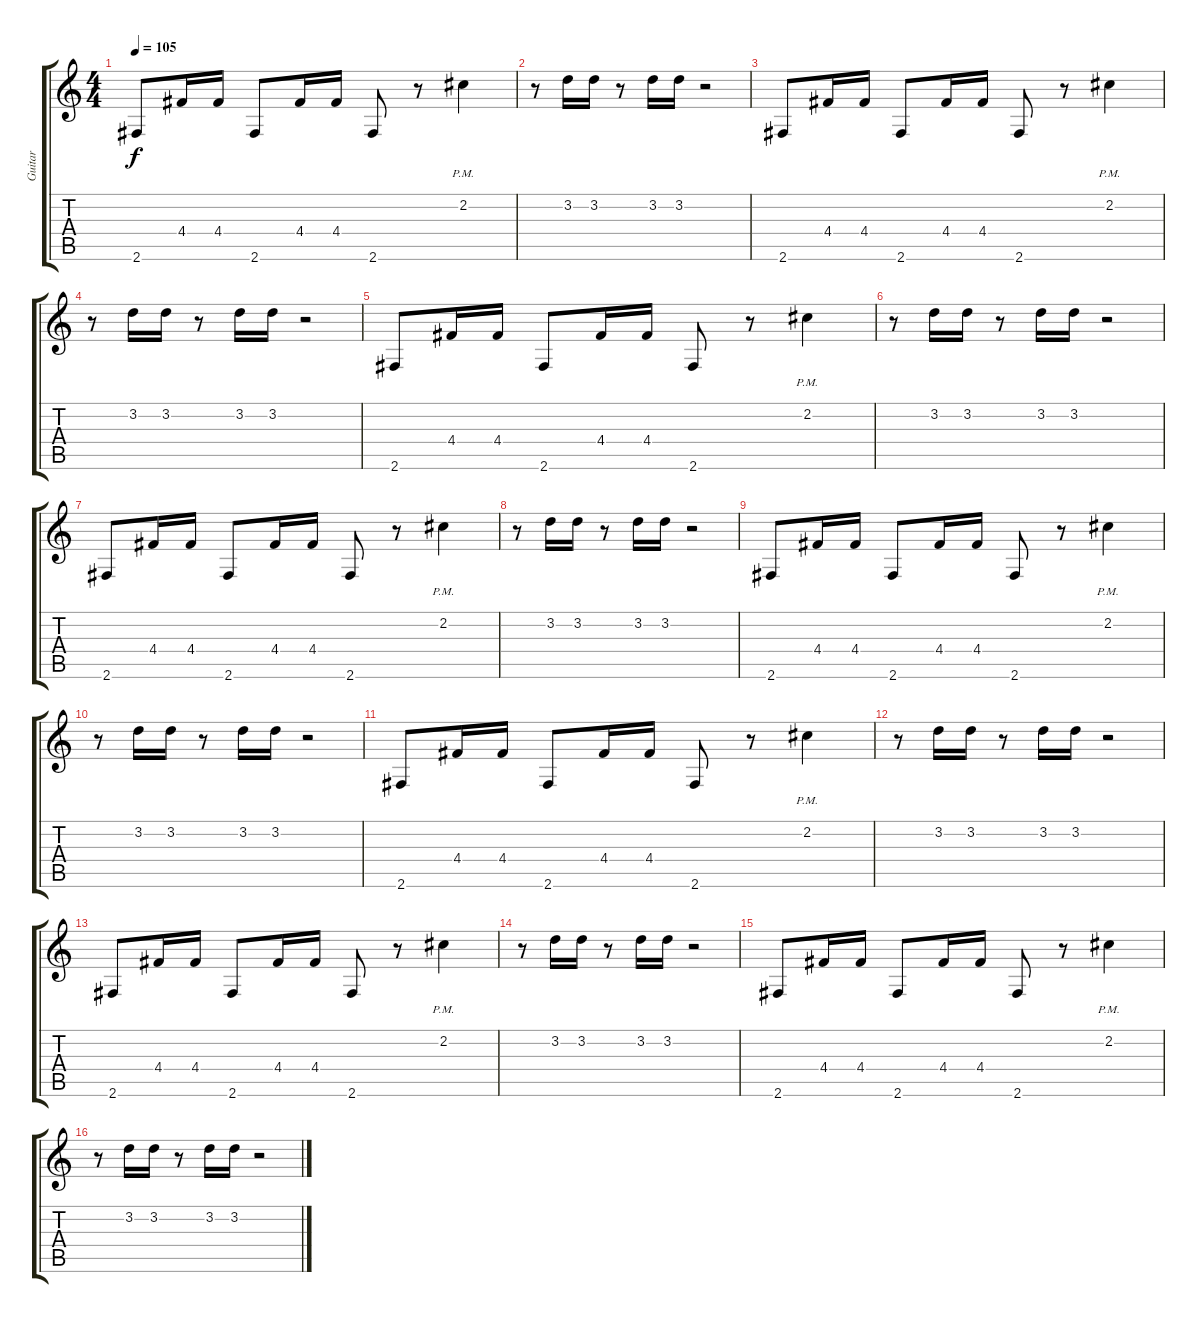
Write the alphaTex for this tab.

\track ("Guitar" "Guitar") {instrument electricguitarmuted}
\staff {score tabs}
\tuning (E4 B3 G3 D3 A2 E2) {hide}
\ts (4 4)
\tempo 105
\clef g2
\ks c
2.6.8{dy f} 4.4.16 4.4.16 2.6.8 4.4.16 4.4.16 2.6.8 r.8 2.2{pm}.4 |
r.8 3.2.16 3.2.16 r.8 3.2.16 3.2.16 r.2 |
2.6.8 4.4.16 4.4.16 2.6.8 4.4.16 4.4.16 2.6.8 r.8 2.2{pm}.4 |
r.8 3.2.16 3.2.16 r.8 3.2.16 3.2.16 r.2 |
2.6.8 4.4.16 4.4.16 2.6.8 4.4.16 4.4.16 2.6.8 r.8 2.2{pm}.4 |
r.8 3.2.16 3.2.16 r.8 3.2.16 3.2.16 r.2 |
2.6.8 4.4.16 4.4.16 2.6.8 4.4.16 4.4.16 2.6.8 r.8 2.2{pm}.4 |
r.8 3.2.16 3.2.16 r.8 3.2.16 3.2.16 r.2 |
2.6.8 4.4.16 4.4.16 2.6.8 4.4.16 4.4.16 2.6.8 r.8 2.2{pm}.4 |
r.8 3.2.16 3.2.16 r.8 3.2.16 3.2.16 r.2 |
2.6.8 4.4.16 4.4.16 2.6.8 4.4.16 4.4.16 2.6.8 r.8 2.2{pm}.4 |
r.8{volume 12} 3.2.16 3.2.16 r.8 3.2.16 3.2.16 r.2 |
2.6.8{volume 10} 4.4.16 4.4.16 2.6.8 4.4.16 4.4.16 2.6.8 r.8 2.2{pm}.4 |
r.8{volume 8} 3.2.16 3.2.16 r.8 3.2.16 3.2.16 r.2 |
2.6.8 4.4.16 4.4.16 2.6.8 4.4.16{volume 6} 4.4.16 2.6.8 r.8 2.2{pm}.4 |
r.8 3.2.16{volume 2} 3.2.16 r.8 3.2.16 3.2.16 r.2
